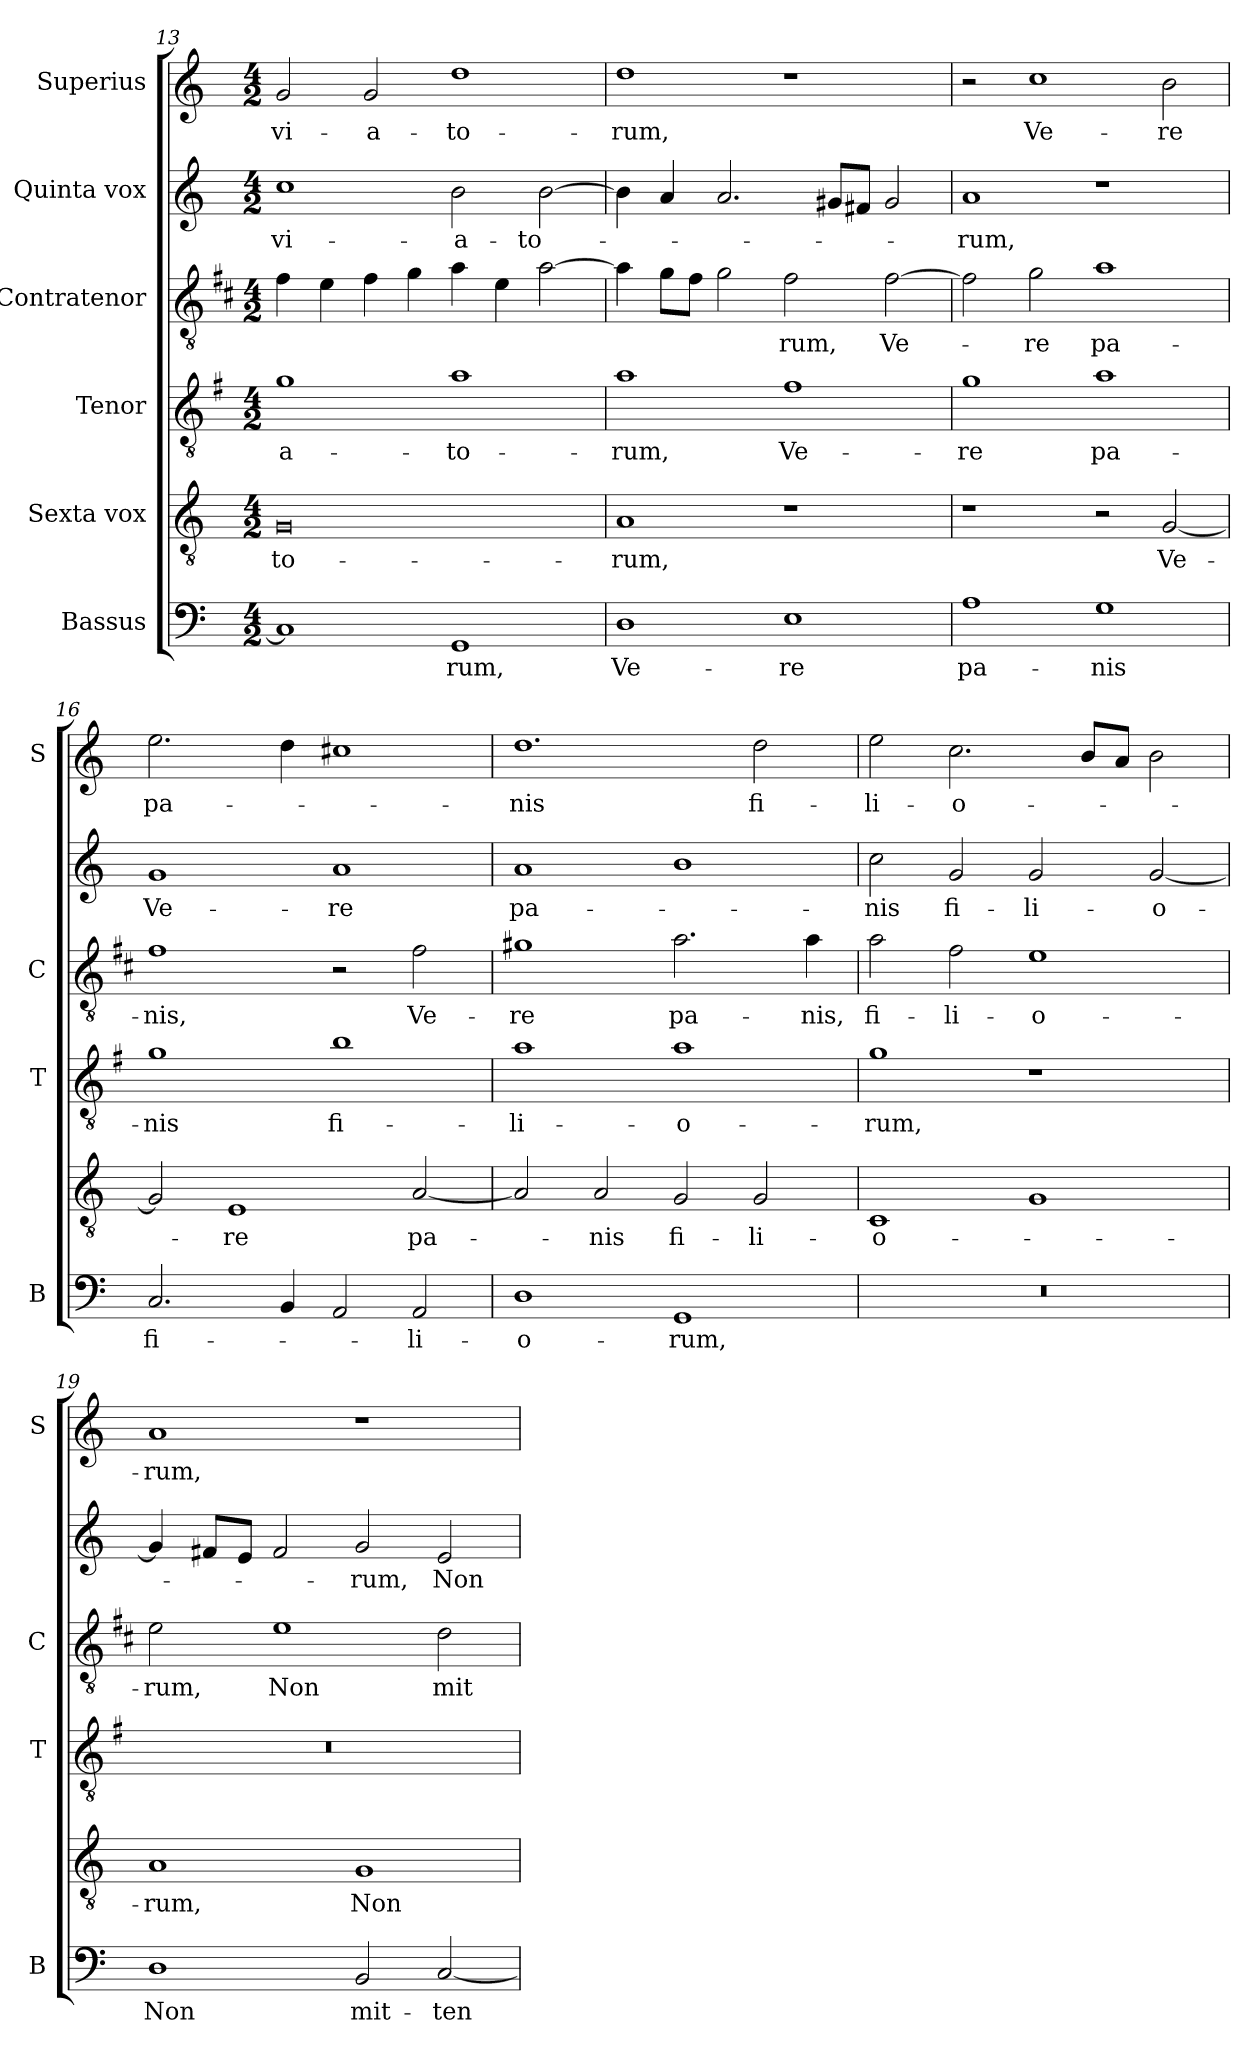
**kern	**text	**kern	**text	**kern	**text	**kern	**text	**kern	**text	**kern	**text
*part6	*part6	*part5	*part5	*part4	*part4	*part3	*part3	*part2	*part2	*part1	*part1
*staff6	*staff6	*staff5	*staff5	*staff4	*staff4	*staff3	*staff3	*staff2	*staff2	*staff1	*staff1
*I"Bassus	*	*I"Sexta vox	*	*I"Tenor	*	*I"Contratenor	*	*I"Quinta vox	*	*I"Superius	*
*I'B	*	*	*	*I'T	*	*I'C	*	*	*	*I'S	*
*clefF4	*	*clefGv2	*	*clefGv2	*	*clefGv2	*	*clefG2	*	*clefG2	*
*	*	*	*	*ITrd4c7	*	*ITrd1c2	*	*	*	*	*
*k[]	*	*k[]	*	*k[]	*	*k[]	*	*k[]	*	*k[]	*
*C:	*	*C:	*	*C:	*	*C:	*	*C:	*	*C:	*
*M4/2	*	*M4/2	*	*M4/2	*	*M4/2	*	*M4/2	*	*M4/2	*
=13	=13	=13	=13	=13	=13	=13	=13	=13	=13	=13	=13
!	!	!	!LO:LY:b	!	!LO:LY:b	!	!	!	!LO:LY:b	!	!LO:LY:b
1C]	.	0G	-to-	1c	-a-	4e\	.	1cc	vi-	2g/	vi-
.	.	.	.	.	.	4d\	.	.	.	.	.
!	!	!	!	!	!	!	!	!	!	!	!LO:LY:b
.	.	.	.	.	.	4e\	.	.	.	2g/	-a-
.	.	.	.	.	.	4f\	.	.	.	.	.
!	!LO:LY:b	!	!	!	!LO:LY:b	!	!	!	!LO:LY:b	!	!LO:LY:b
1GG	-rum,	.	.	1d	-to-	4g\	.	2b\	-a-	1dd	-to-
.	.	.	.	.	.	4d\	.	.	.	.	.
!	!	!	!	!	!	!	!	!	!LO:LY:b	!	!
.	.	.	.	.	.	[2g\	.	[2b\	-to-	.	.
=14	=14	=14	=14	=14	=14	=14	=14	=14	=14	=14	=14
!	!LO:LY:b	!	!LO:LY:b	!	!LO:LY:b	!	!	!	!	!	!LO:LY:b
1D	Ve-	1A	-rum,	1d	-rum,	4g\]	.	4b\]	.	1dd	-rum,
.	.	.	.	.	.	8f\L	.	4a/	.	.	.
.	.	.	.	.	.	8e\J	.	.	.	.	.
.	.	.	.	.	.	2f\	.	2.a/	.	.	.
!	!LO:LY:b	!	!	!	!LO:LY:b	!	!LO:LY:b	!	!	!	!
1E	-re	1r	.	1B	Ve-	2e\	-rum,	.	.	1r	.
.	.	.	.	.	.	.	.	8g#X/L	.	.	.
.	.	.	.	.	.	.	.	8f#X/J	.	.	.
!	!	!	!	!	!	!	!LO:LY:b	!	!	!	!
.	.	.	.	.	.	[2e\	Ve-	2g#/	.	.	.
=15	=15	=15	=15	=15	=15	=15	=15	=15	=15	=15	=15
!	!LO:LY:b	!	!	!	!LO:LY:b	!	!	!	!LO:LY:b	!	!
1A	pa-	1r	.	1c	-re	2e\]	.	1a	-rum,	2r	.
!	!	!	!	!	!	!	!LO:LY:b	!	!	!	!LO:LY:b
.	.	.	.	.	.	2f\	-re	.	.	1cc	Ve-
!	!LO:LY:b	!	!	!	!LO:LY:b	!	!LO:LY:b	!	!	!	!
1G	-nis	2r	.	1d	pa-	1g	pa-	1r	.	.	.
!	!	!	!LO:LY:b	!	!	!	!	!	!	!	!LO:LY:b
.	.	[2G/	Ve-	.	.	.	.	.	.	2b\	-re
=16	=16	=16	=16	=16	=16	=16	=16	=16	=16	=16	=16
!	!LO:LY:b	!	!	!	!LO:LY:b	!	!LO:LY:b	!	!LO:LY:b	!	!LO:LY:b
2.C/	fi-	2G/]	.	1c	-nis	1e	-nis,	1g	Ve-	2.ee\	pa-
!	!	!	!LO:LY:b	!	!	!	!	!	!	!	!
.	.	1E	-re	.	.	.	.	.	.	.	.
4BB/	.	.	.	.	.	.	.	.	.	4dd\	.
!	!	!	!	!	!LO:LY:b	!	!	!	!LO:LY:b	!	!
2AA/	.	.	.	1e	fi-	2rc	.	1a	-re	1cc#X	.
!	!LO:LY:b	!	!LO:LY:b	!	!	!	!LO:LY:b	!	!	!	!
2AA/	-li-	[2A/	pa-	.	.	2e\	Ve-	.	.	.	.
=17	=17	=17	=17	=17	=17	=17	=17	=17	=17	=17	=17
!	!LO:LY:b	!	!	!	!LO:LY:b	!	!LO:LY:b	!	!LO:LY:b	!	!LO:LY:b
1D	-o-	2A/]	.	1d	-li-	1f#X	-re	1a	pa-	1.dd	-nis
!	!	!	!LO:LY:b	!	!	!	!	!	!	!	!
.	.	2A/	-nis	.	.	.	.	.	.	.	.
!	!LO:LY:b	!	!LO:LY:b	!	!LO:LY:b	!	!LO:LY:b	!	!	!	!
1GG	-rum,	2G/	fi-	1d	-o-	2.g\	pa-	1b	.	.	.
!	!	!	!LO:LY:b	!	!	!	!	!	!	!	!LO:LY:b
.	.	2G/	-li-	.	.	.	.	.	.	2dd\	fi-
!	!	!	!	!	!	!	!LO:LY:b	!	!	!	!
.	.	.	.	.	.	4g\	-nis,	.	.	.	.
!!LO:LB:g=z
=18	=18	=18	=18	=18	=18	=18	=18	=18	=18	=18	=18
!	!	!	!LO:LY:b	!	!LO:LY:b	!	!LO:LY:b	!	!LO:LY:b	!	!LO:LY:b
0r	.	1C	-o-	1c	-rum,	2g\	fi-	2cc\	-nis	2ee\	-li-
!	!	!	!	!	!	!	!LO:LY:b	!	!LO:LY:b	!	!LO:LY:b
.	.	.	.	.	.	2e\	-li-	2g/	fi-	2.cc\	-o-
!	!	!	!	!	!	!	!LO:LY:b	!	!LO:LY:b	!	!
.	.	1G	.	1r	.	1d	-o-	2g/	-li-	.	.
.	.	.	.	.	.	.	.	.	.	8b/L	.
.	.	.	.	.	.	.	.	.	.	8a/J	.
!	!	!	!	!	!	!	!	!	!LO:LY:b	!	!
.	.	.	.	.	.	.	.	[2g/	-o-	2b\	.
=19	=19	=19	=19	=19	=19	=19	=19	=19	=19	=19	=19
!	!LO:LY:b	!	!LO:LY:b	!	!	!	!LO:LY:b	!	!	!	!LO:LY:b
1D	Non	1A	-rum,	0r	.	2d\	-rum,	4g/]	.	1a	-rum,
.	.	.	.	.	.	.	.	8f#X/L	.	.	.
.	.	.	.	.	.	.	.	8e/J	.	.	.
!	!	!	!	!	!	!	!LO:LY:b	!	!	!	!
.	.	.	.	.	.	1d	Non	2f#/	.	.	.
!	!LO:LY:b	!	!LO:LY:b	!	!	!	!	!	!LO:LY:b	!	!
2BB/	mit-	1G	Non	.	.	.	.	2g/	-rum,	1r	.
!	!LO:LY:b	!	!	!	!	!	!LO:LY:b	!	!LO:LY:b	!	!
[2C/	-ten-	.	.	.	.	2c\	mit-	2e/	Non	.	.
=	=	=	=	=	=	=	=	=	=	=	=
*-	*-	*-	*-	*-	*-	*-	*-	*-	*-	*-	*-
